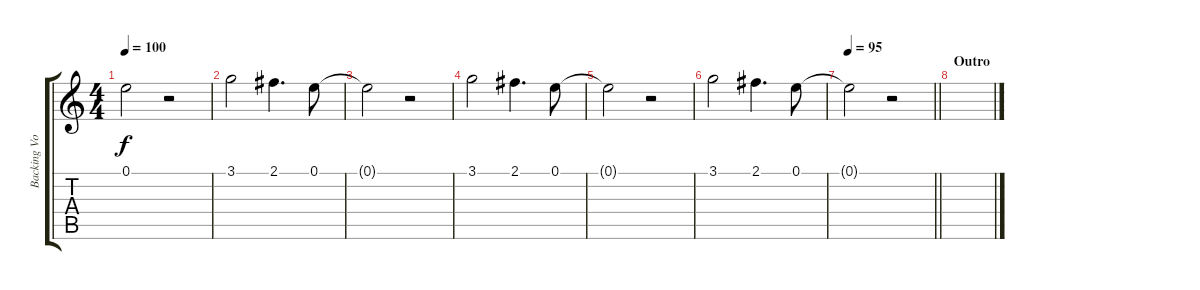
\track ("Backing Vocals" "Backing Vo") {instrument acousticguitarsteel}
\staff {score tabs}
\tuning (E4 B3 G3 D3 A2 E2) {hide}
\ts (4 4)
\tempo 100
\clef g2
\ks c
0.1{t}.2{dy f} r.2 |
3.1.2 2.1.4{d} 0.1.8 |
0.1{t}.2 r.2 |
3.1.2 2.1.4{d} 0.1.8 |
0.1{t}.2 r.2 |
3.1.2 2.1.4{d} 0.1.8 |
\tempo 95
\barLineRight lightlight
0.1{t}.2 r.2 |
\section ("" "Outro")
